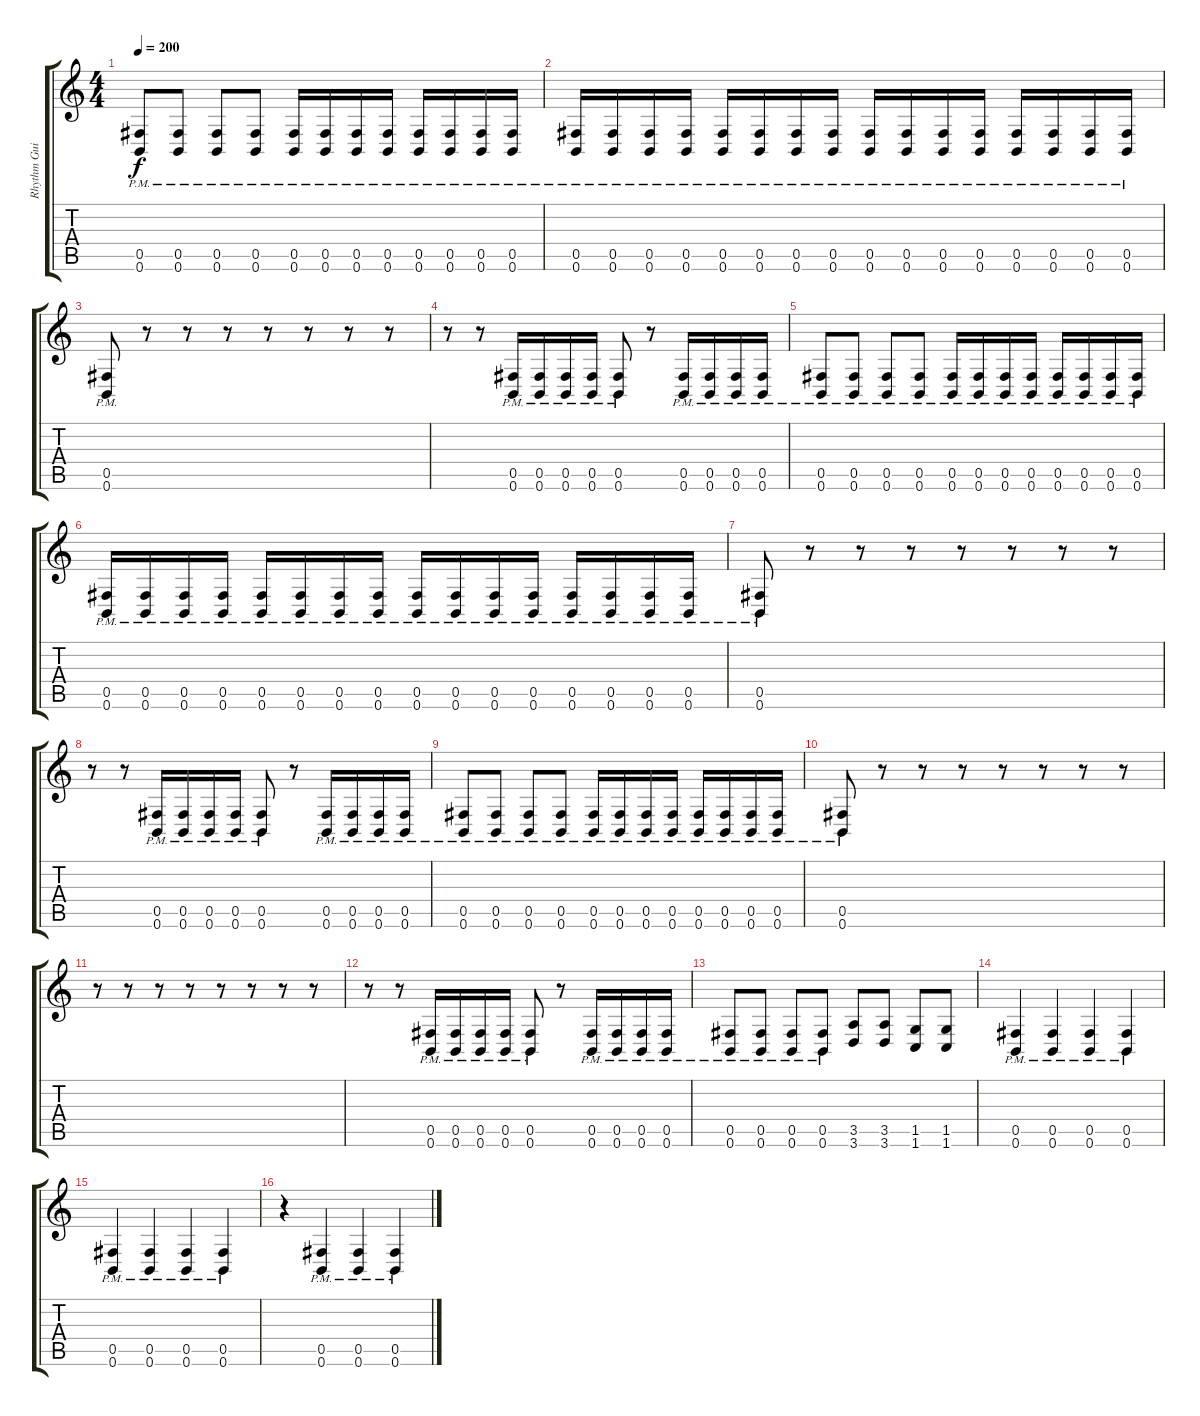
\track ("Rhythm Guitar" "Rhythm Gui") {instrument distortionguitar}
\staff {score tabs}
\tuning (Db4 Ab3 E3 B2 Gb2 B1) {hide}
\ts (4 4)
\tempo 200
\clef g2
\ks c
(0.5{pm} 0.6{pm}).8{dy f} (0.5{pm} 0.6{pm}).8 (0.5{pm} 0.6{pm}).8 (0.5{pm} 0.6{pm}).8 (0.5{pm} 0.6{pm}).16 (0.5{pm} 0.6{pm}).16 (0.5{pm} 0.6{pm}).16 (0.5{pm} 0.6{pm}).16 (0.5{pm} 0.6{pm}).16 (0.5{pm} 0.6{pm}).16 (0.5{pm} 0.6{pm}).16 (0.5{pm} 0.6{pm}).16 |
(0.5{pm} 0.6{pm}).16 (0.5{pm} 0.6{pm}).16 (0.5{pm} 0.6{pm}).16 (0.5{pm} 0.6{pm}).16 (0.5{pm} 0.6{pm}).16 (0.5{pm} 0.6{pm}).16 (0.5{pm} 0.6{pm}).16 (0.5{pm} 0.6{pm}).16 (0.5{pm} 0.6{pm}).16 (0.5{pm} 0.6{pm}).16 (0.5{pm} 0.6{pm}).16 (0.5{pm} 0.6{pm}).16 (0.5{pm} 0.6{pm}).16 (0.5{pm} 0.6{pm}).16 (0.5{pm} 0.6{pm}).16 (0.5{pm} 0.6{pm}).16 |
(0.5{pm} 0.6{pm}).8 r.8 r.8 r.8 r.8 r.8 r.8 r.8 |
r.8 r.8 (0.5{pm} 0.6{pm}).16 (0.5{pm} 0.6{pm}).16 (0.5{pm} 0.6{pm}).16 (0.5{pm} 0.6{pm}).16 (0.5{pm} 0.6{pm}).8 r.8 (0.5{pm} 0.6{pm}).16 (0.5{pm} 0.6{pm}).16 (0.5{pm} 0.6{pm}).16 (0.5{pm} 0.6{pm}).16 |
(0.5{pm} 0.6{pm}).8 (0.5{pm} 0.6{pm}).8 (0.5{pm} 0.6{pm}).8 (0.5{pm} 0.6{pm}).8 (0.5{pm} 0.6{pm}).16 (0.5{pm} 0.6{pm}).16 (0.5{pm} 0.6{pm}).16 (0.5{pm} 0.6{pm}).16 (0.5{pm} 0.6{pm}).16 (0.5{pm} 0.6{pm}).16 (0.5{pm} 0.6{pm}).16 (0.5{pm} 0.6{pm}).16 |
(0.5{pm} 0.6{pm}).16 (0.5{pm} 0.6{pm}).16 (0.5{pm} 0.6{pm}).16 (0.5{pm} 0.6{pm}).16 (0.5{pm} 0.6{pm}).16 (0.5{pm} 0.6{pm}).16 (0.5{pm} 0.6{pm}).16 (0.5{pm} 0.6{pm}).16 (0.5{pm} 0.6{pm}).16 (0.5{pm} 0.6{pm}).16 (0.5{pm} 0.6{pm}).16 (0.5{pm} 0.6{pm}).16 (0.5{pm} 0.6{pm}).16 (0.5{pm} 0.6{pm}).16 (0.5{pm} 0.6{pm}).16 (0.5{pm} 0.6{pm}).16 |
(0.5{pm} 0.6{pm}).8 r.8 r.8 r.8 r.8 r.8 r.8 r.8 |
r.8 r.8 (0.5{pm} 0.6{pm}).16 (0.5{pm} 0.6{pm}).16 (0.5{pm} 0.6{pm}).16 (0.5{pm} 0.6{pm}).16 (0.5{pm} 0.6{pm}).8 r.8 (0.5{pm} 0.6{pm}).16 (0.5{pm} 0.6{pm}).16 (0.5{pm} 0.6{pm}).16 (0.5{pm} 0.6{pm}).16 |
(0.5{pm} 0.6{pm}).8 (0.5{pm} 0.6{pm}).8 (0.5{pm} 0.6{pm}).8 (0.5{pm} 0.6{pm}).8 (0.5{pm} 0.6{pm}).16 (0.5{pm} 0.6{pm}).16 (0.5{pm} 0.6{pm}).16 (0.5{pm} 0.6{pm}).16 (0.5{pm} 0.6{pm}).16 (0.5{pm} 0.6{pm}).16 (0.5{pm} 0.6{pm}).16 (0.5{pm} 0.6{pm}).16 |
(0.5{pm} 0.6{pm}).8 r.8 r.8 r.8 r.8 r.8 r.8 r.8 |
r.8 r.8 r.8 r.8 r.8 r.8 r.8 r.8 |
r.8 r.8 (0.5{pm} 0.6{pm}).16 (0.5{pm} 0.6{pm}).16 (0.5{pm} 0.6{pm}).16 (0.5{pm} 0.6{pm}).16 (0.5{pm} 0.6{pm}).8 r.8 (0.5{pm} 0.6{pm}).16 (0.5{pm} 0.6{pm}).16 (0.5{pm} 0.6{pm}).16 (0.5{pm} 0.6{pm}).16 |
(0.5{pm} 0.6{pm}).8 (0.5{pm} 0.6{pm}).8 (0.5{pm} 0.6{pm}).8 (0.5{pm} 0.6{pm}).8 (3.5 3.6).8 (3.5 3.6).8 (1.5 1.6).8 (1.5 1.6).8 |
(0.5{pm} 0.6{pm}).4 (0.5{pm} 0.6{pm}).4 (0.5{pm} 0.6{pm}).4 (0.5{pm} 0.6{pm}).4 |
(0.5{pm} 0.6{pm}).4 (0.5{pm} 0.6{pm}).4 (0.5{pm} 0.6{pm}).4 (0.5{pm} 0.6{pm}).4 |
r.4 (0.5{pm} 0.6{pm}).4 (0.5{pm} 0.6{pm}).4 (0.5{pm} 0.6{pm}).4
